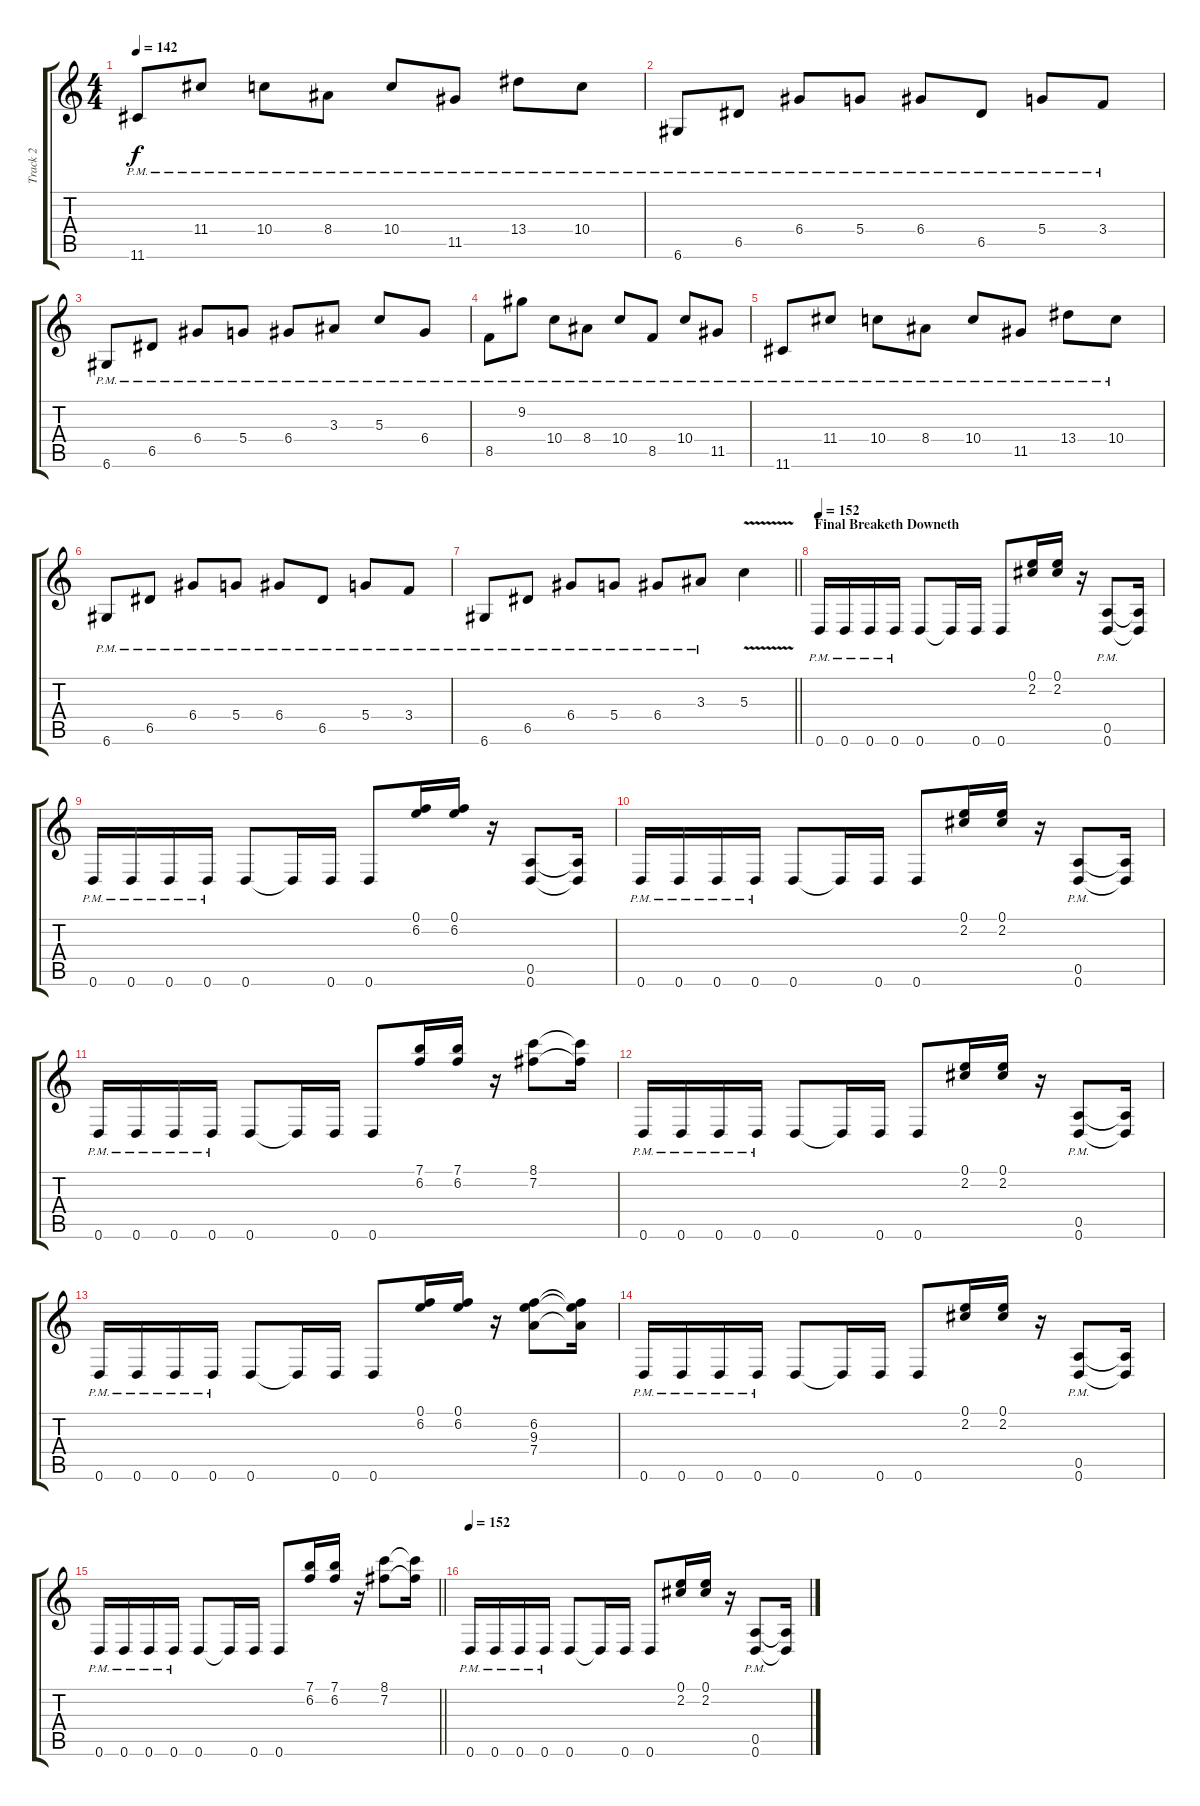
\track ("Track 2" "Track 2") {instrument overdrivenguitar}
\staff {score tabs}
\tuning (E4 B3 G3 D3 A2 D2) {hide}
\ts (4 4)
\tempo 142
\clef g2
\ks c
11.6{pm}.8{dy f} 11.4{pm}.8 10.4{pm}.8 8.4{pm}.8 10.4{pm}.8 11.5{pm}.8 13.4{pm}.8 10.4{pm}.8 |
6.6{pm}.8 6.5{pm}.8 6.4{pm}.8 5.4{pm}.8 6.4{pm}.8 6.5{pm}.8 5.4{pm}.8 3.4{pm}.8 |
6.6{pm}.8 6.5{pm}.8 6.4{pm}.8 5.4{pm}.8 6.4{pm}.8 3.3{pm}.8 5.3{pm}.8 6.4{pm}.8 |
8.5{pm}.8{instrument distortionguitar} 9.2{pm}.8 10.4{pm}.8 8.4{pm}.8 10.4{pm}.8 8.5{pm}.8 10.4{pm}.8 11.5{pm}.8 |
11.6{pm}.8 11.4{pm}.8 10.4{pm}.8 8.4{pm}.8 10.4{pm}.8 11.5{pm}.8 13.4{pm}.8 10.4{pm}.8 |
6.6{pm}.8 6.5{pm}.8 6.4{pm}.8 5.4{pm}.8 6.4{pm}.8 6.5{pm}.8 5.4{pm}.8 3.4{pm}.8 |
\barLineRight lightlight
6.6{pm}.8 6.5{pm}.8 6.4{pm}.8 5.4{pm}.8 6.4{pm}.8 3.3{pm}.8 5.3{v}.4 |
\section ("" "Final Breaketh Downeth")
\tempo 152
0.6{pm}.16 0.6{pm}.16 0.6{pm}.16 0.6{pm}.16 0.6.8 0.6{t}.16 0.6.16 0.6.8 (0.1 2.2).16 (0.1 2.2).16 r.16 (0.5{pm} 0.6{pm}).8 (0.5{t} 0.6{t}).16 |
0.6{pm}.16 0.6{pm}.16 0.6{pm}.16 0.6{pm}.16 0.6.8 0.6{t}.16 0.6.16 0.6.8 (0.1 6.2).16 (0.1 6.2).16 r.16 (0.5 0.6).8 (0.5{t} 0.6{t}).16 |
0.6{pm}.16 0.6{pm}.16 0.6{pm}.16 0.6{pm}.16 0.6.8 0.6{t}.16 0.6.16 0.6.8 (0.1 2.2).16 (0.1 2.2).16 r.16 (0.5{pm} 0.6{pm}).8 (0.5{t} 0.6{t}).16 |
0.6{pm}.16 0.6{pm}.16 0.6{pm}.16 0.6{pm}.16 0.6.8 0.6{t}.16 0.6.16 0.6.8 (7.1 6.2).16 (7.1 6.2).16 r.16 (8.1 7.2).8 (8.1{t} 7.2{t}).16 |
0.6{pm}.16 0.6{pm}.16 0.6{pm}.16 0.6{pm}.16 0.6.8 0.6{t}.16 0.6.16 0.6.8 (0.1 2.2).16 (0.1 2.2).16 r.16 (0.5{pm} 0.6{pm}).8 (0.5{t} 0.6{t}).16 |
0.6{pm}.16 0.6{pm}.16 0.6{pm}.16 0.6{pm}.16 0.6.8 0.6{t}.16 0.6.16 0.6.8 (0.1 6.2).16 (0.1 6.2).16 r.16 (6.2 9.3 7.4).8 (6.2{t} 9.3{t} 7.4{t}).16 |
0.6{pm}.16 0.6{pm}.16 0.6{pm}.16 0.6{pm}.16 0.6.8 0.6{t}.16 0.6.16 0.6.8 (0.1 2.2).16 (0.1 2.2).16 r.16 (0.5{pm} 0.6{pm}).8 (0.5{t} 0.6{t}).16 |
\barLineRight lightlight
0.6{pm}.16 0.6{pm}.16 0.6{pm}.16 0.6{pm}.16 0.6.8 0.6{t}.16 0.6.16 0.6.8 (7.1 6.2).16 (7.1 6.2).16 r.16 (8.1 7.2).8 (8.1{t} 7.2{t}).16 |
\tempo 152
0.6{pm}.16 0.6{pm}.16 0.6{pm}.16 0.6{pm}.16 0.6.8 0.6{t}.16 0.6.16 0.6.8 (0.1 2.2).16 (0.1 2.2).16 r.16 (0.5{pm} 0.6{pm}).8 (0.5{t} 0.6{t}).16
